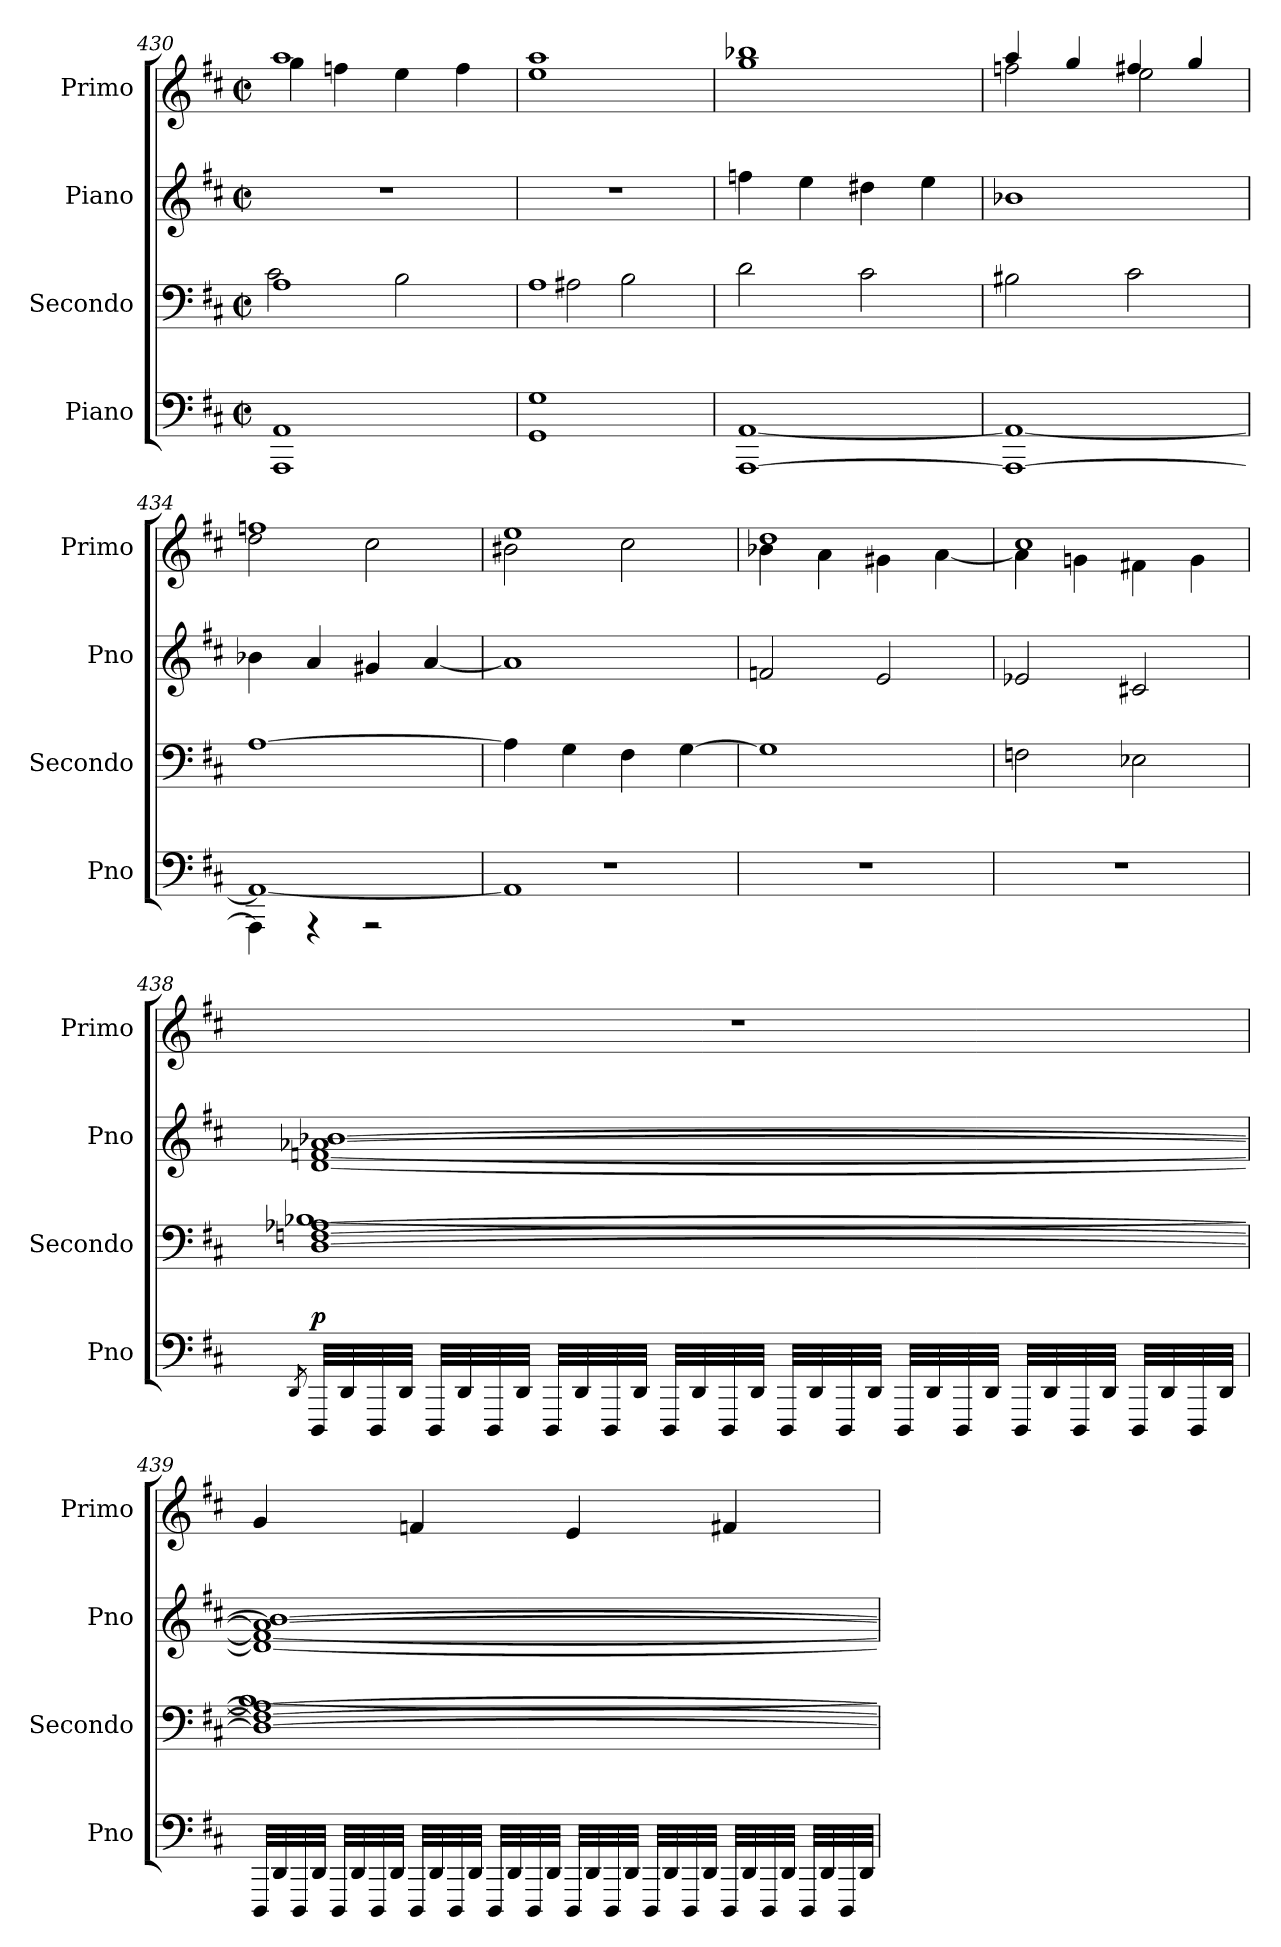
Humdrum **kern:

**kern	**dynam	**kern	**kern	**kern
*part4	*part4	*part3	*part2	*part1
*staff4	*staff4	*staff3	*staff2	*staff1
*I"Piano	*	*I"Secondo	*I"Piano	*I"Primo
*I'Pno	*	*I'Secondo	*I'Pno	*I'Primo
*clefF4	*	*clefF4	*clefG2	*clefG2
*k[f#c#]	*	*k[f#c#]	*k[f#c#]	*k[f#c#]
*D:	*	*D:	*D:	*D:
*M2/2	*	*M2/2	*M2/2	*M2/2
*met(c|)	*	*met(c|)	*met(c|)	*met(c|)
=430	=430	=430	=430	=430
*	*	*^	*	*^
1AAA 1AA	.	1A	2c#\	1r	1aa	4gg\
.	.	.	.	.	.	4ffn\
.	.	.	2B\	.	.	4ee\
.	.	.	.	.	.	4ff\
*	*	*	*	*	*v	*v
=431	=431	=431	=431	=431	=431
1GG 1G	.	1A	2A#X\	1r	1ee 1aa
.	.	.	2B\	.	.
*	*	*v	*v	*	*
=432	=432	=432	=432	=432
*^	*	*	*	*
[1AAA	[1AA	.	2d\	4ffn\	1gg 1bb-X
.	.	.	.	4ee\	.
.	.	.	2c#\	4dd#X\	.
.	.	.	.	4ee\	.
!!LO:PB:g=z
=433	=433	=433	=433	=433	=433
*	*	*	*	*	*^
1AAA_	1AA_	.	2B#X\	1b-X	4aa/	2ffn\
.	.	.	.	.	4gg/	.
.	.	.	2c#\	.	4ff#X/	2ee\
.	.	.	.	.	4gg/	.
=434	=434	=434	=434	=434	=434	=434
4AAA\]	1AA_	.	[1A	4b-X\	1ffn	2dd\
4rAAA	.	.	.	4a/	.	.
2rAAA	.	.	.	4g#X/	.	2cc#\
.	.	.	.	[4a/	.	.
=435	=435	=435	=435	=435	=435	=435
1r	1AA]	.	4A\]	1a]	1ee	2b#X\
.	.	.	4G\	.	.	.
.	.	.	4F#\	.	.	2cc#\
.	.	.	[4G\	.	.	.
*v	*v	*	*	*	*	*
=436	=436	=436	=436	=436	=436
1r	.	1G]	2fn/	1dd	4b-X\
.	.	.	.	.	4a\
.	.	.	2e/	.	4g#X\
.	.	.	.	.	[4a\
=437	=437	=437	=437	=437	=437
1r	.	2Fn\	2e-X/	1cc#	4a\]
.	.	.	.	.	4gn\
.	.	2E-X\	2c#X/	.	4f#X\
.	.	.	.	.	4g\
*	*	*	*	*v	*v
!!LO:PB:g=z
=438	=438	=438	=438	=438
8qDD/	.	.	.	.
*	*	*^	*	*
!	!LO:DY:a	!	!	!	!
32DDD/LLL	p	[1D [1Fn [1A-X	[1B-X	[1d [1fn [1a-X [1b-X	1r
32DD/	.	.	.	.	.
32DDD/	.	.	.	.	.
32DD/JJJ	.	.	.	.	.
32DDD/LLL	.	.	.	.	.
32DD/	.	.	.	.	.
32DDD/	.	.	.	.	.
32DD/JJJ	.	.	.	.	.
32DDD/LLL	.	.	.	.	.
32DD/	.	.	.	.	.
32DDD/	.	.	.	.	.
32DD/JJJ	.	.	.	.	.
32DDD/LLL	.	.	.	.	.
32DD/	.	.	.	.	.
32DDD/	.	.	.	.	.
32DD/JJJ	.	.	.	.	.
32DDD/LLL	.	.	.	.	.
32DD/	.	.	.	.	.
32DDD/	.	.	.	.	.
32DD/JJJ	.	.	.	.	.
32DDD/LLL	.	.	.	.	.
32DD/	.	.	.	.	.
32DDD/	.	.	.	.	.
32DD/JJJ	.	.	.	.	.
32DDD/LLL	.	.	.	.	.
32DD/	.	.	.	.	.
32DDD/	.	.	.	.	.
32DD/JJJ	.	.	.	.	.
32DDD/LLL	.	.	.	.	.
32DD/	.	.	.	.	.
32DDD/	.	.	.	.	.
32DD/JJJ	.	.	.	.	.
!!LO:PB:g=z
=439	=439	=439	=439	=439	=439
32DDD/LLL	.	1D_ 1F_ 1A-_	1B-_	1d_ 1f_ 1a-_ 1b-_	4g/
32DD/	.	.	.	.	.
32DDD/	.	.	.	.	.
32DD/JJJ	.	.	.	.	.
32DDD/LLL	.	.	.	.	.
32DD/	.	.	.	.	.
32DDD/	.	.	.	.	.
32DD/JJJ	.	.	.	.	.
32DDD/LLL	.	.	.	.	4fn/
32DD/	.	.	.	.	.
32DDD/	.	.	.	.	.
32DD/JJJ	.	.	.	.	.
32DDD/LLL	.	.	.	.	.
32DD/	.	.	.	.	.
32DDD/	.	.	.	.	.
32DD/JJJ	.	.	.	.	.
32DDD/LLL	.	.	.	.	4e/
32DD/	.	.	.	.	.
32DDD/	.	.	.	.	.
32DD/JJJ	.	.	.	.	.
32DDD/LLL	.	.	.	.	.
32DD/	.	.	.	.	.
32DDD/	.	.	.	.	.
32DD/JJJ	.	.	.	.	.
32DDD/LLL	.	.	.	.	4f#X/
32DD/	.	.	.	.	.
32DDD/	.	.	.	.	.
32DD/JJJ	.	.	.	.	.
32DDD/LLL	.	.	.	.	.
32DD/	.	.	.	.	.
32DDD/	.	.	.	.	.
32DD/JJJ	.	.	.	.	.
*	*	*v	*v	*	*
=	=	=	=	=
*-	*-	*-	*-	*-
